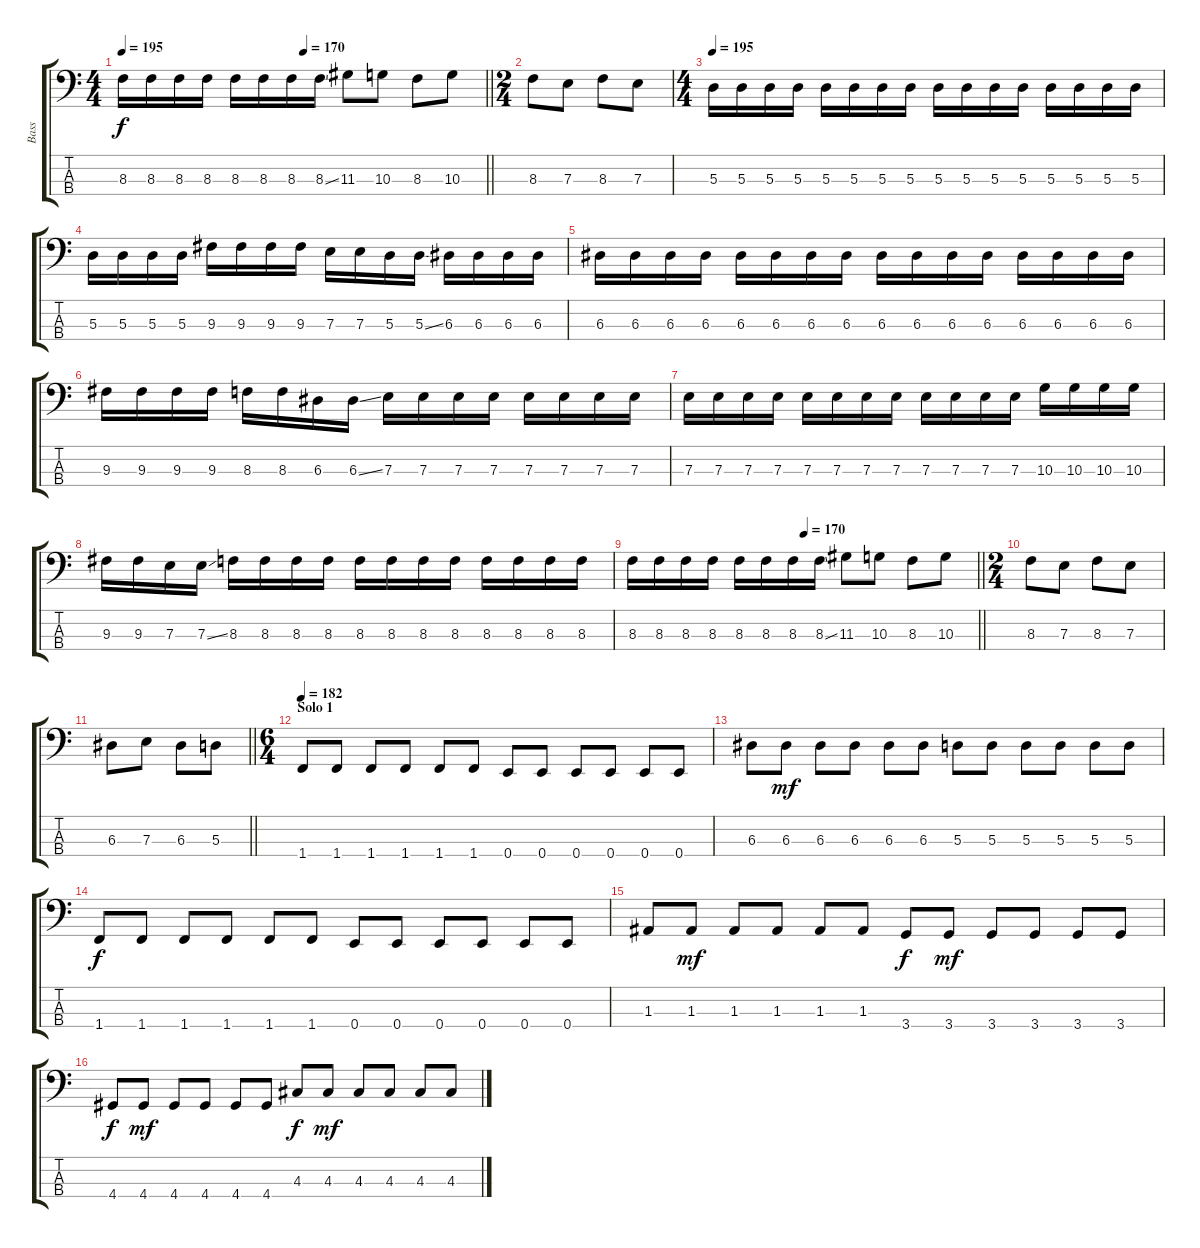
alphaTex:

\track ("Bass" "Bass") {instrument electricbasspick}
\staff {score tabs}
\tuning (G2 D2 A1 E1) {hide}
\ts (4 4)
\tempo 195
\tempo (170 0.5)
\clef f4
\barLineRight lightlight
\ks c
8.3.16{dy f} 8.3.16 8.3.16 8.3.16 8.3.16 8.3.16 8.3.16 8.3{ss}.16 11.3.8 10.3.8 8.3.8 10.3.8 |
\ts (2 4)
8.3.8 7.3.8 8.3.8 7.3.8 |
\ts (4 4)
\tempo 195
5.3.16 5.3.16 5.3.16 5.3.16 5.3.16 5.3.16 5.3.16 5.3.16 5.3.16 5.3.16 5.3.16 5.3.16 5.3.16 5.3.16 5.3.16 5.3.16 |
5.3.16 5.3.16 5.3.16 5.3.16 9.3.16 9.3.16 9.3.16 9.3.16 7.3.16 7.3.16 5.3.16 5.3{ss}.16 6.3.16 6.3.16 6.3.16 6.3.16 |
6.3.16 6.3.16 6.3.16 6.3.16 6.3.16 6.3.16 6.3.16 6.3.16 6.3.16 6.3.16 6.3.16 6.3.16 6.3.16 6.3.16 6.3.16 6.3.16 |
9.3.16 9.3.16 9.3.16 9.3.16 8.3.16 8.3.16 6.3.16 6.3{ss}.16 7.3.16 7.3.16 7.3.16 7.3.16 7.3.16 7.3.16 7.3.16 7.3.16 |
7.3.16 7.3.16 7.3.16 7.3.16 7.3.16 7.3.16 7.3.16 7.3.16 7.3.16 7.3.16 7.3.16 7.3.16 10.3.16 10.3.16 10.3.16 10.3.16 |
9.3.16 9.3.16 7.3.16 7.3{ss}.16 8.3.16 8.3.16 8.3.16 8.3.16 8.3.16 8.3.16 8.3.16 8.3.16 8.3.16 8.3.16 8.3.16 8.3.16 |
\tempo (170 0.5)
\barLineRight lightlight
8.3.16 8.3.16 8.3.16 8.3.16 8.3.16 8.3.16 8.3.16 8.3{ss}.16 11.3.8 10.3.8 8.3.8 10.3.8 |
\ts (2 4)
8.3.8 7.3.8 8.3.8 7.3.8 |
\barLineRight lightlight
6.3.8 7.3.8 6.3.8 5.3.8 |
\ts (6 4)
\section ("" "Solo 1")
\tempo 182
1.4.8 1.4.8 1.4.8 1.4.8 1.4.8 1.4.8 0.4.8 0.4.8 0.4.8 0.4.8 0.4.8 0.4.8 |
6.3.8 6.3.8{dy mf} 6.3.8 6.3.8 6.3.8 6.3.8 5.3.8 5.3.8 5.3.8 5.3.8 5.3.8 5.3.8 |
1.4.8{dy f} 1.4.8 1.4.8 1.4.8 1.4.8 1.4.8 0.4.8 0.4.8 0.4.8 0.4.8 0.4.8 0.4.8 |
1.3.8 1.3.8{dy mf} 1.3.8 1.3.8 1.3.8 1.3.8 3.4.8{dy f} 3.4.8{dy mf} 3.4.8 3.4.8 3.4.8 3.4.8 |
4.4.8{dy f} 4.4.8{dy mf} 4.4.8 4.4.8 4.4.8 4.4.8 4.3.8{dy f} 4.3.8{dy mf} 4.3.8 4.3.8 4.3.8 4.3.8
